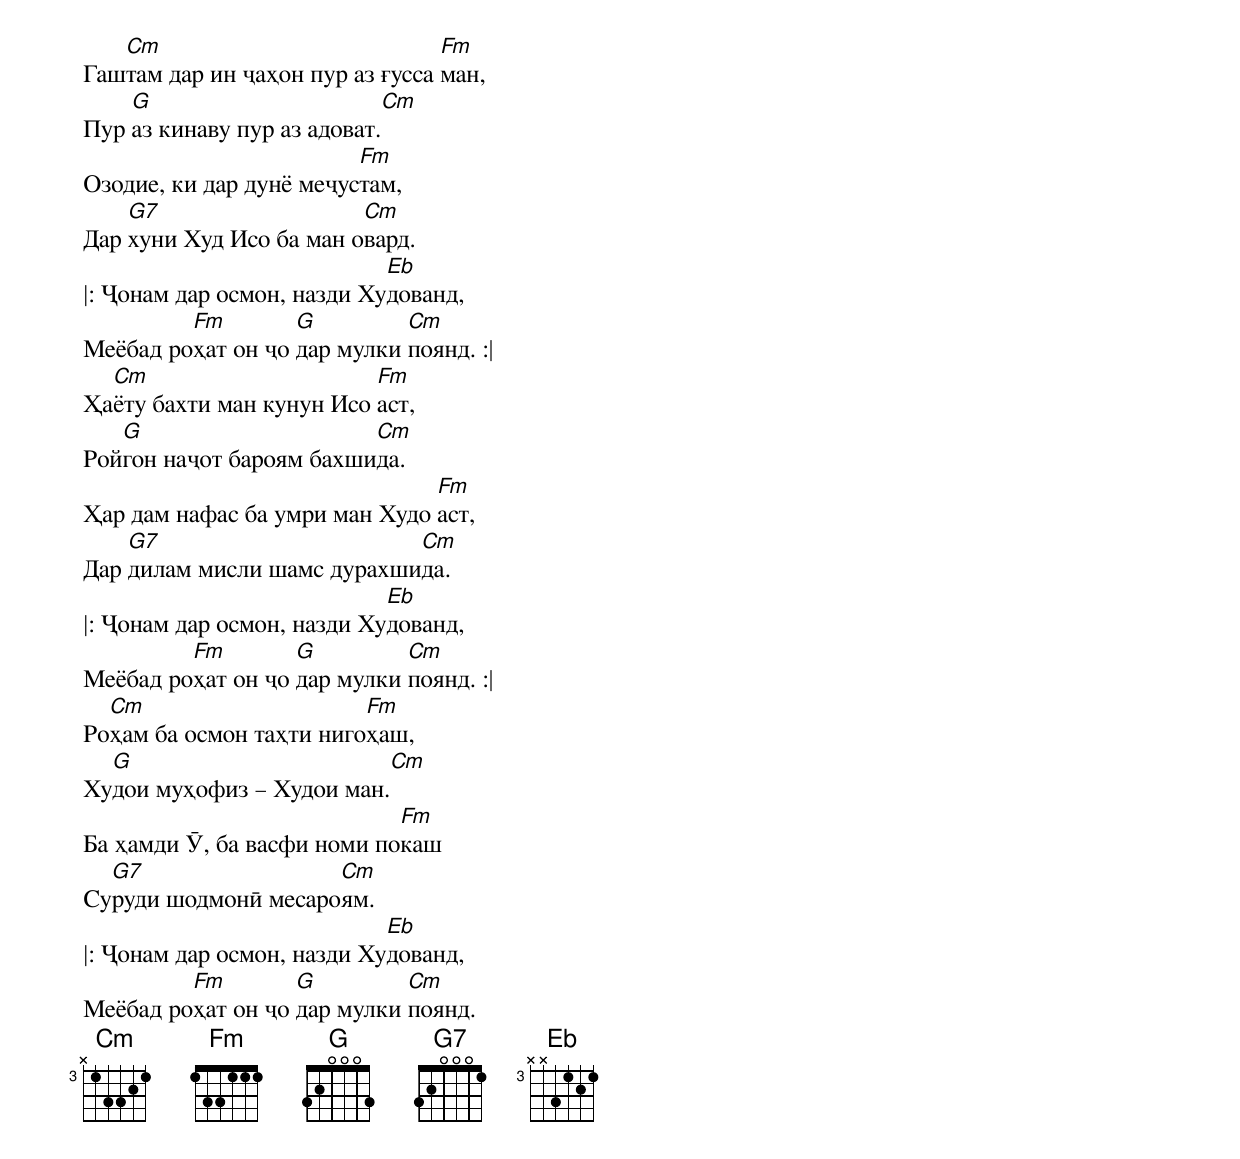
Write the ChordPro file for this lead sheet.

Гаш[Cm]там дар ин ҷаҳон пур аз ғусса [Fm]ман,
Пур [G]аз кинаву пур аз адоват.[Cm]
Озодие, ки дар дунё меҷус[Fm]там,
Дар [G7]хуни Худ Исо ба ман о[Cm]вард.
|: Ҷонам дар осмон, назди Ху[Eb]дованд,
Меёбад ро[Fm]ҳат он ҷо [G]дар мулки [Cm]поянд. :|
Ҳа[Cm]ёту бахти ман кунун Исо [Fm]аст,
Рой[G]гон наҷот бароям бахши[Cm]да.
Ҳар дам нафас ба умри ман Худо [Fm]аст,
Дар [G7]дилам мисли шамс дурахши[Cm]да.
|: Ҷонам дар осмон, назди Ху[Eb]дованд,
Меёбад ро[Fm]ҳат он ҷо [G]дар мулки [Cm]поянд. :|
Ро[Cm]ҳам ба осмон таҳти ниго[Fm]ҳаш,
Ху[G]дои муҳофиз – Худои ман.[Cm]
Ба ҳамди Ӯ, ба васфи номи по[Fm]каш
Су[G7]руди шодмонӣ месаро[Cm]ям.
|: Ҷонам дар осмон, назди Ху[Eb]дованд,
Меёбад ро[Fm]ҳат он ҷо [G]дар мулки [Cm]поянд.
